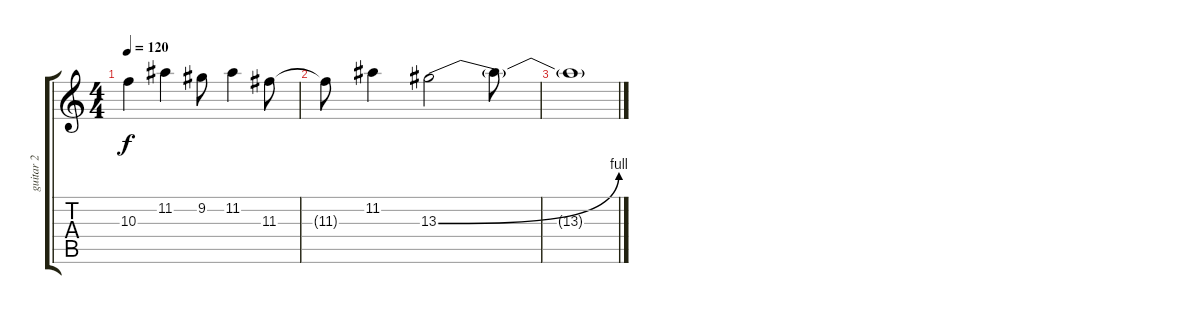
\track ("guitar 2" "guitar 2") {instrument distortionguitar}
\staff {score tabs}
\tuning (E4 B3 G3 D3 A2 E2) {hide}
\ts (4 4)
\tempo 120
\clef g2
\ks c
10.3.4{dy f} 11.2.4 9.2.8 11.2.4 11.3.8 |
11.3{t}.8 11.2.4 13.3{be (bend 0 0 60 4)}.2 13.3{t}.8 |
13.3{t}.1
